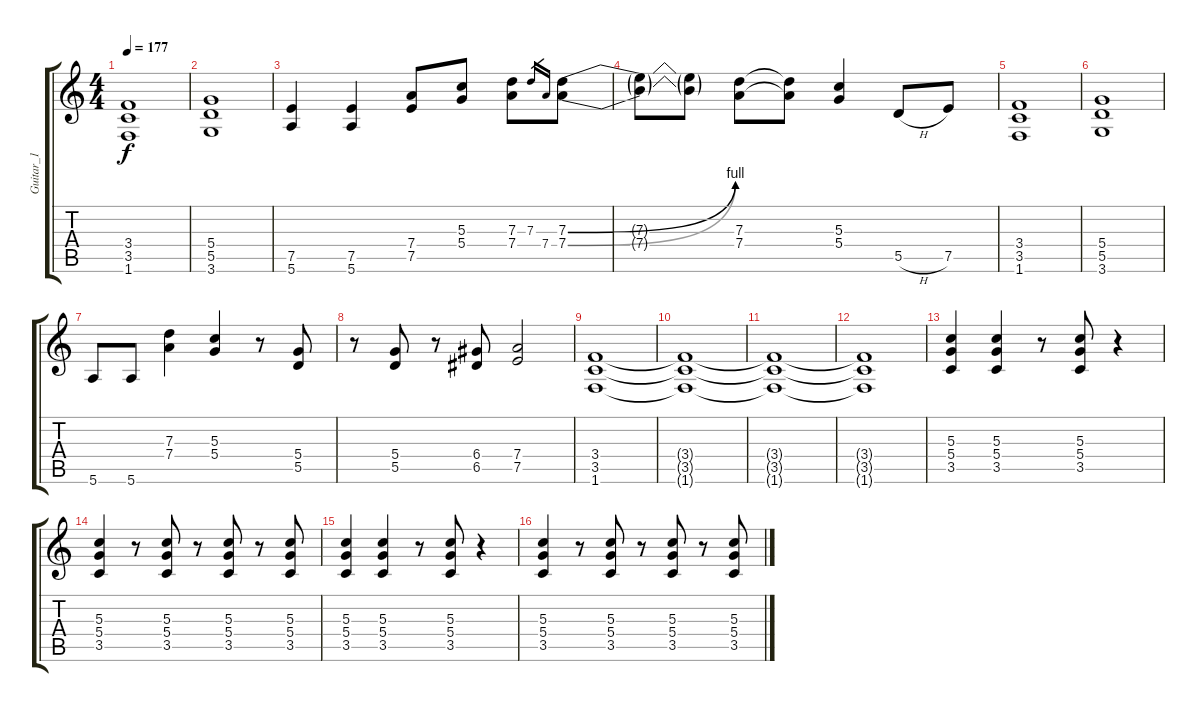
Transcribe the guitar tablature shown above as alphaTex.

\track ("Guitar_1" "Guitar_1") {instrument distortionguitar}
\staff {score tabs}
\tuning (E4 B3 G3 D3 A2 E2) {hide}
\ts (4 4)
\tempo 177
\clef g2
\ks c
(3.4 3.5 1.6).1{dy f} |
(5.4 5.5 3.6).1 |
(7.5 5.6).4 (7.5 5.6).4 (7.4 7.5).8 (5.3 5.4).8 (7.3 7.4).8 7.3.16{gr} 7.4.16{gr} (7.3{be (bend 0 0 60 4)} 7.4{be (bend 0 0 60 4)}).8 |
(7.3{t} 7.4{t}).8 (7.3{t} 7.4{t}).8 (7.3 7.4).8 (7.3{t} 7.4{t}).8 (5.3 5.4).4 5.5{h}.8 7.5.8 |
(3.4 3.5 1.6).1 |
(5.4 5.5 3.6).1 |
5.6.8 5.6.8 (7.3 7.4).4 (5.3 5.4).4 r.8 (5.4 5.5).8 |
r.8 (5.4 5.5).8 r.8 (6.4 6.5).8 (7.4 7.5).2 |
(3.4 3.5 1.6).1 |
(3.4{t} 3.5{t} 1.6{t}).1 |
(3.4{t} 3.5{t} 1.6{t}).1 |
(3.4{t} 3.5{t} 1.6{t}).1 |
(5.3 5.4 3.5).4 (5.3 5.4 3.5).4 r.8 (5.3 5.4 3.5).8 r.4 |
(5.3 5.4 3.5).4 r.8 (5.3 5.4 3.5).8 r.8 (5.3 5.4 3.5).8 r.8 (5.3 5.4 3.5).8 |
(5.3 5.4 3.5).4 (5.3 5.4 3.5).4 r.8 (5.3 5.4 3.5).8 r.4 |
(5.3 5.4 3.5).4 r.8 (5.3 5.4 3.5).8 r.8 (5.3 5.4 3.5).8 r.8 (5.3 5.4 3.5).8
